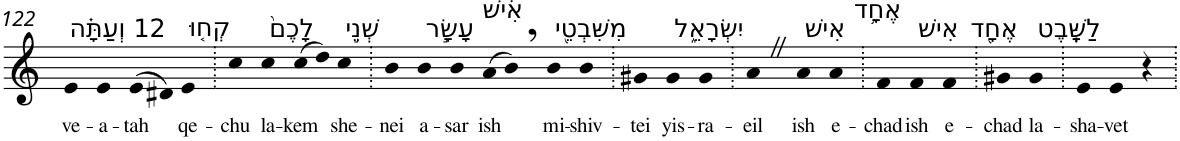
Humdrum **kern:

**kern	**text
*part1	*part1
*staff1	*staff1
*I"Piano	*
*I'Pno	*
!!LO:PB:g=z
*clefG2	*
*k[]	*
=122	=122
!LO:TX:a:t=12 וְעַתָּ֗ה	!
!	!LO:LY:b
4e	ve-
!	!LO:LY:b
4e	-a-
!	!LO:LY:b
(>8e	-tah
8d#X)	.
!LO:TX:a:t=קְח֤וּ	!
!	!LO:LY:b
4e	qe-
=123.	=123.
!	!LO:LY:b
4cc	-chu
!LO:TX:a:t=לָכֶם֙	!
!	!LO:LY:b
4cc	la-
!	!LO:LY:b
(>8cc	-kem
8dd)	.
!LO:TX:a:t=שְׁנֵ֣י	!
!	!LO:LY:b
4cc	she-
=124.	=124.
!	!LO:LY:b
4b	-nei
!LO:TX:a:t=עָשָׂ֣ר	!
!	!LO:LY:b
4b	a-
!	!LO:LY:b
4b	-sar
!LO:TX:a:t=אִ֔ישׁ	!
!	!LO:LY:b
(>8a	ish
8b,)	.
!LO:TX:a:t=מִשִּׁבְטֵ֖י	!
!	!LO:LY:b
4b	mi-
!	!LO:LY:b
4b	-shiv-
=125.	=125.
!	!LO:LY:b
4g#X	-tei
!LO:TX:a:t=יִשְׂרָאֵ֑ל	!
!	!LO:LY:b
4g#	yis-
!	!LO:LY:b
4g#	-ra-
=126.	=126.
!	!LO:LY:b
4aZ	-eil
!LO:TX:a:t=אִישׁ	!
!	!LO:LY:b
4a	ish
!LO:TX:a:t=אֶחָ֥ד	!
!	!LO:LY:b
4a	e-
=127.	=127.
!	!LO:LY:b
4f	-chad
!LO:TX:a:t=אִישׁ	!
!	!LO:LY:b
4f	ish
!LO:TX:a:t=אֶחָ֖ד	!
!	!LO:LY:b
4f	e-
=128.	=128.
!	!LO:LY:b
4g#X	-chad
!LO:TX:a:t=לַשָּֽׁבֶט	!
!	!LO:LY:b
4g#	la-
=129.	=129.
!	!LO:LY:b
4e	-sha-
!	!LO:LY:b
4e	-vet
4r	.
=.	=.
*-	*-
